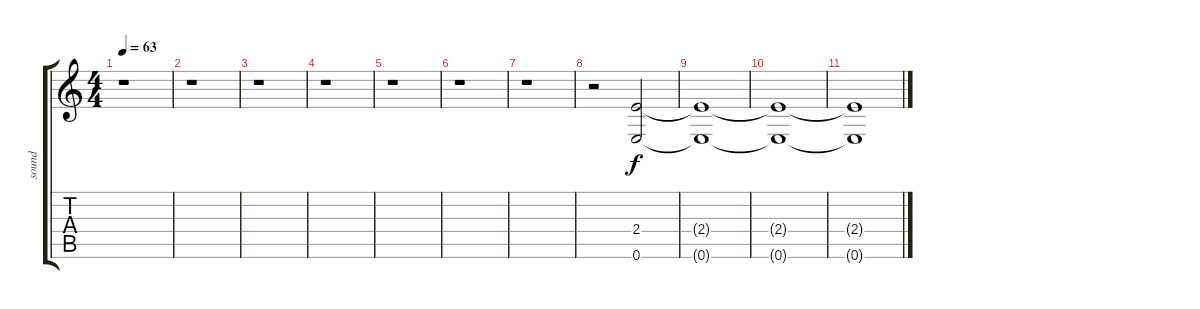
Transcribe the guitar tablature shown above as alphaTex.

\track ("sound" "sound") {instrument electricbasspick}
\staff {score tabs}
\tuning (E4 B3 G3 D3 A2 E2) {hide}
\ts (4 4)
\tempo 63
\clef g2
\ks c
r.1{dy f} |
r.1 |
r.1 |
r.1 |
r.1 |
r.1 |
r.1 |
r.2 (2.4 0.6).2 |
(2.4{t} 0.6{t}).1 |
(2.4{t} 0.6{t}).1 |
(2.4{t} 0.6{t}).1
